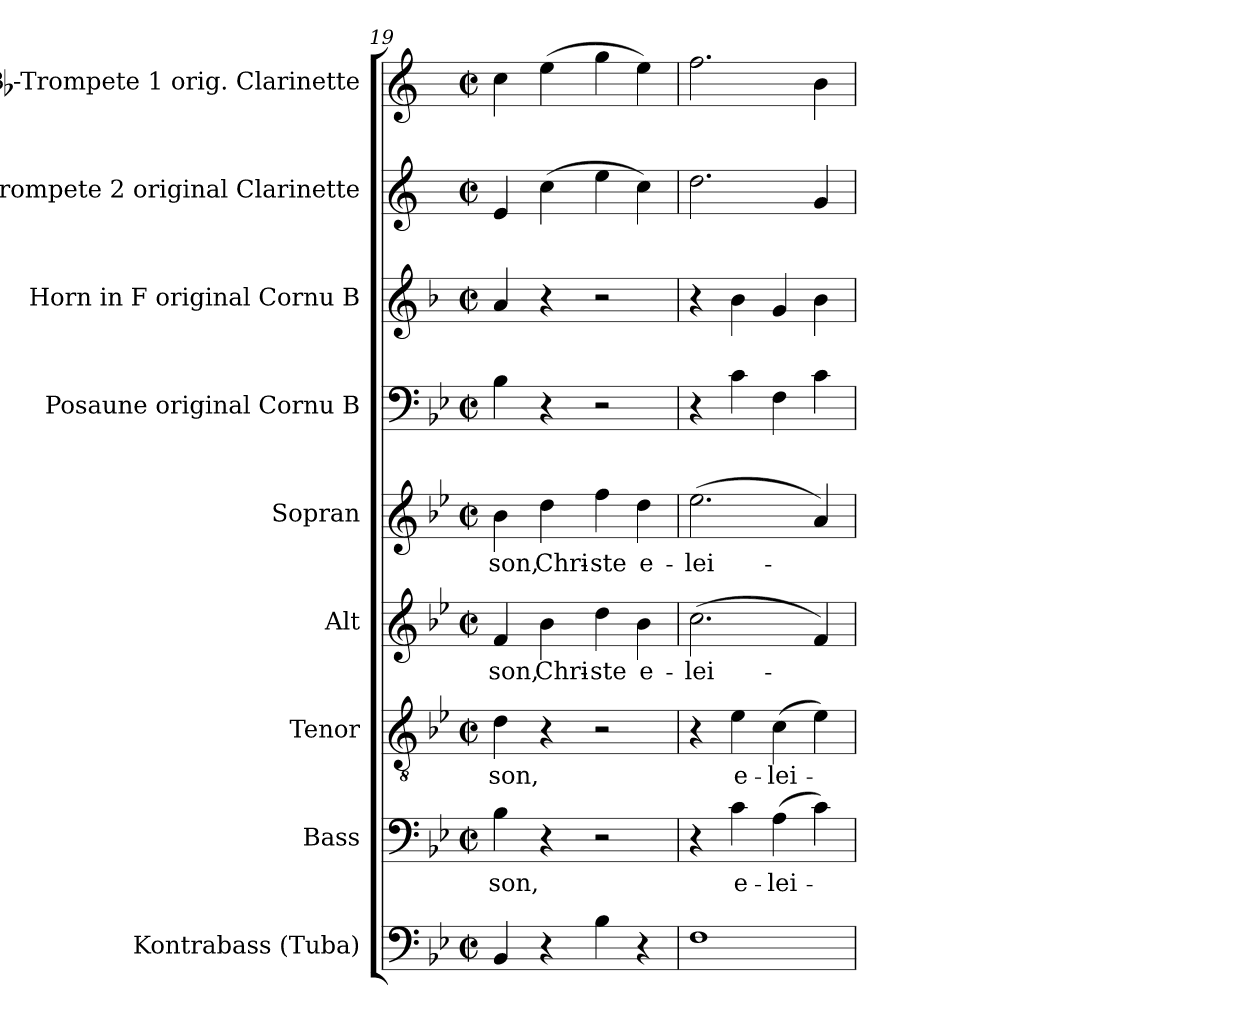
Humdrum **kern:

**kern	**kern	**text	**kern	**text	**kern	**text	**kern	**text	**kern	**kern	**kern	**kern
*part9	*part8	*part8	*part7	*part7	*part6	*part6	*part5	*part5	*part4	*part3	*part2	*part1
*staff9	*staff8	*staff8	*staff7	*staff7	*staff6	*staff6	*staff5	*staff5	*staff4	*staff3	*staff2	*staff1
*I"Kontrabass (Tuba)	*I"Bass	*	*I"Tenor	*	*I"Alt	*	*I"Sopran	*	*I"Posaune original Cornu B	*I"Horn in F original Cornu B	*I"Bb-Trompete 2 original Clarinette	*I"Bb-Trompete 1 orig. Clarinette
*I'Kb.	*I'B.	*	*I'T.	*	*I'A.	*	*I'S.	*	*I'Pos.	*I'Hrn.	*I'Bb Trp. 2	*I'Bb Trp. 1
*clefF4	*clefF4	*	*clefGv2	*	*clefG2	*	*clefG2	*	*clefF4	*clefG2	*clefG2	*clefG2
*ITrd7c12	*	*	*	*	*	*	*	*	*	*ITrd4c7	*ITrd1c2	*ITrd1c2
*k[b-e-]	*k[b-e-]	*	*k[b-e-]	*	*k[b-e-]	*	*k[b-e-]	*	*k[b-e-]	*k[b-e-]	*k[b-e-]	*k[b-e-]
*B-:	*B-:	*	*B-:	*	*B-:	*	*B-:	*	*B-:	*B-:	*B-:	*B-:
*M2/2	*M2/2	*	*M2/2	*	*M2/2	*	*M2/2	*	*M2/2	*M2/2	*M2/2	*M2/2
*met(c|)	*met(c|)	*	*met(c|)	*	*met(c|)	*	*met(c|)	*	*met(c|)	*met(c|)	*met(c|)	*met(c|)
=19	=19	=19	=19	=19	=19	=19	=19	=19	=19	=19	=19	=19
!	!	!LO:LY:b	!	!LO:LY:b	!	!LO:LY:b	!	!LO:LY:b	!	!	!	!
4BBB-/	4B-\	-son,	4d\	-son,	4f/	-son,	4b-\	-son,	4B-\	4d/	4d/	4b-\
!	!	!	!	!	!	!LO:LY:b	!	!LO:LY:b	!	!	!	!
4r	4r	.	4r	.	4b-\	Chri-	4dd\	Chri-	4r	4r	(>4b-\	(>4dd\
!	!	!	!	!	!	!LO:LY:b	!	!LO:LY:b	!	!	!	!
4BB-\	2r	.	2r	.	4dd\	-ste	4ff\	-ste	2r	2r	4dd\	4ff\
!	!	!	!	!	!	!LO:LY:b	!	!LO:LY:b	!	!	!	!
4r	.	.	.	.	4b-\	e-	4dd\	e-	.	.	4b-\)	4dd\)
!!LO:PB:g=z
=20	=20	=20	=20	=20	=20	=20	=20	=20	=20	=20	=20	=20
!	!	!	!	!	!	!LO:LY:b	!	!LO:LY:b	!	!	!	!
1FF	4r	.	4r	.	(>2.cc\	-lei-	(>2.ee-\	-lei-	4r	4r	2.cc\	2.ee-\
!	!	!LO:LY:b	!	!LO:LY:b	!	!	!	!	!	!	!	!
.	4c\	e-	4e-\	e-	.	.	.	.	4c\	4e-\	.	.
!	!	!LO:LY:b	!	!LO:LY:b	!	!	!	!	!	!	!	!
.	(>4A\	-lei-	(>4c\	-lei-	.	.	.	.	4F\	4c/	.	.
.	4c\)	.	4e-\)	.	4f/)	.	4a/)	.	4c\	4e-\	4f/	4a\
=	=	=	=	=	=	=	=	=	=	=	=	=
*-	*-	*-	*-	*-	*-	*-	*-	*-	*-	*-	*-	*-
